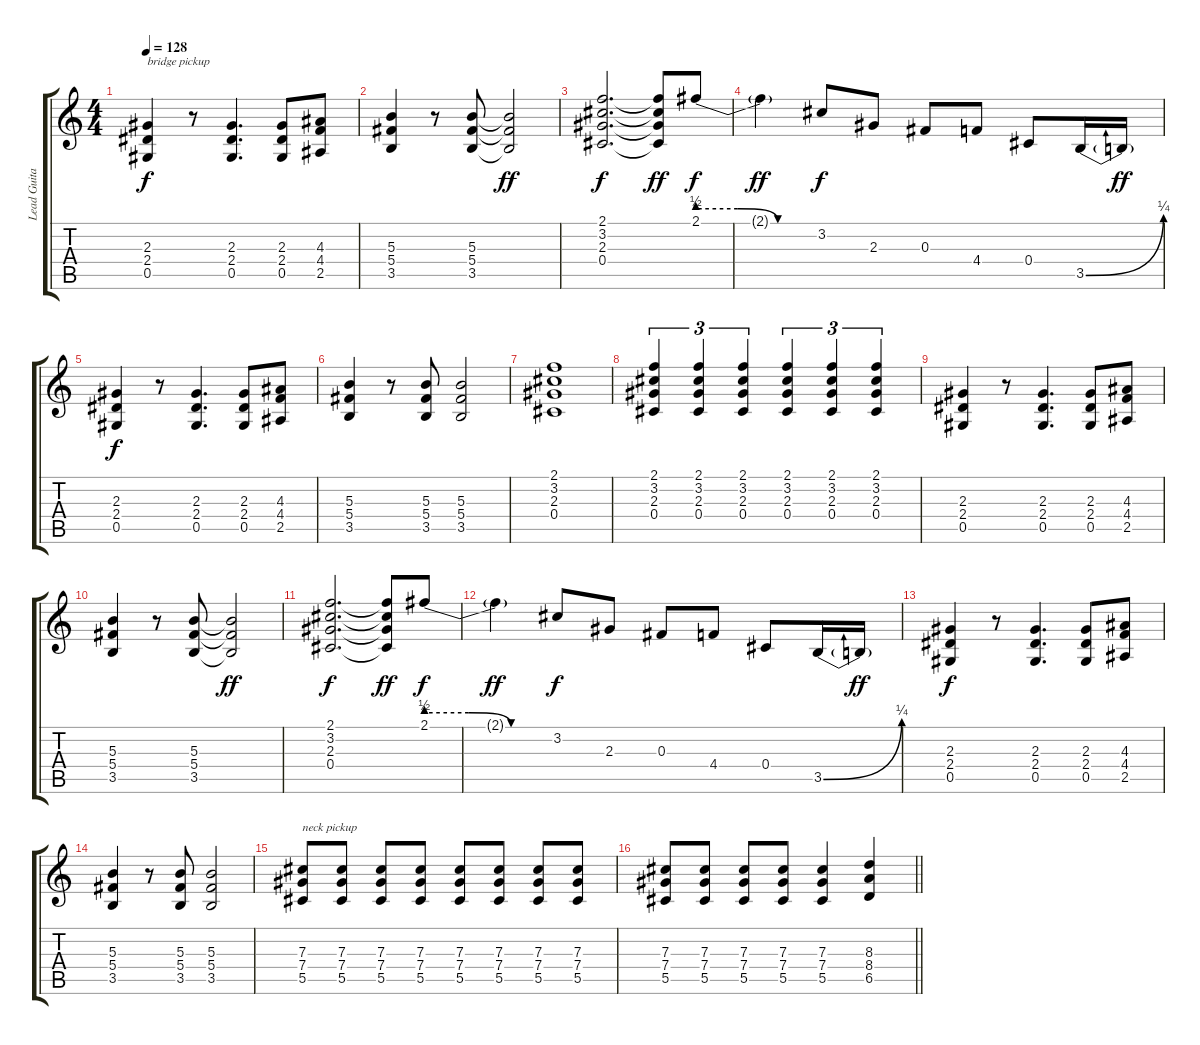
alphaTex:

\track ("Lead Guitar (Slash)" "Lead Guita") {instrument distortionguitar}
\staff {score tabs}
\tuning (Eb4 Bb3 Gb3 Db3 Ab2 Eb2) {hide}
\ts (4 4)
\tempo 128
\clef g2
\ks c
(2.3 2.4 0.5).4{txt "bridge pickup" dy f} r.8 (2.3 2.4 0.5).4{d} (2.3 2.4 0.5).8 (4.3 4.4 2.5).8 |
(5.3 5.4 3.5).4 r.8 (5.3 5.4 3.5).8 (5.3{t} 5.4{t} 3.5{t}).2{dy ff} |
(2.1 3.2 2.3 0.4).2{d dy f} (2.1{t} 3.2{t} 2.3{t} 0.4{t}).8{dy ff} 2.1{be (custom 0 2 20 2 40 0 60 0)}.8{dy f} |
2.1{t}.4{dy ff} 3.2.8{dy f} 2.3.8 0.3.8 4.4.8 0.4.8 3.5{be (bend 0 0 60 1)}.16 3.5{t}.16{dy ff} |
(2.3 2.4 0.5).4{dy f} r.8 (2.3 2.4 0.5).4{d} (2.3 2.4 0.5).8 (4.3 4.4 2.5).8 |
(5.3 5.4 3.5).4 r.8 (5.3 5.4 3.5).8 (5.3 5.4 3.5).2 |
(2.1 3.2 2.3 0.4).1 |
(2.1 3.2 2.3 0.4).4{tu (3 2)} (2.1 3.2 2.3 0.4).4{tu (3 2)} (2.1 3.2 2.3 0.4).4{tu (3 2)} (2.1 3.2 2.3 0.4).4{tu (3 2)} (2.1 3.2 2.3 0.4).4{tu (3 2)} (2.1 3.2 2.3 0.4).4{tu (3 2)} |
(2.3 2.4 0.5).4 r.8 (2.3 2.4 0.5).4{d} (2.3 2.4 0.5).8 (4.3 4.4 2.5).8 |
(5.3 5.4 3.5).4 r.8 (5.3 5.4 3.5).8 (5.3{t} 5.4{t} 3.5{t}).2{dy ff} |
(2.1 3.2 2.3 0.4).2{d dy f} (2.1{t} 3.2{t} 2.3{t} 0.4{t}).8{dy ff} 2.1{be (custom 0 2 20 2 40 0 60 0)}.8{dy f} |
2.1{t}.4{dy ff} 3.2.8{dy f} 2.3.8 0.3.8 4.4.8 0.4.8 3.5{be (bend 0 0 60 1)}.16 3.5{t}.16{dy ff} |
(2.3 2.4 0.5).4{dy f} r.8 (2.3 2.4 0.5).4{d} (2.3 2.4 0.5).8 (4.3 4.4 2.5).8 |
(5.3 5.4 3.5).4 r.8 (5.3 5.4 3.5).8 (5.3 5.4 3.5).2 |
(7.3 7.4 5.5).8{txt "neck pickup"} (7.3 7.4 5.5).8 (7.3 7.4 5.5).8 (7.3 7.4 5.5).8 (7.3 7.4 5.5).8 (7.3 7.4 5.5).8 (7.3 7.4 5.5).8 (7.3 7.4 5.5).8 |
\barLineRight lightlight
(7.3 7.4 5.5).8 (7.3 7.4 5.5).8 (7.3 7.4 5.5).8 (7.3 7.4 5.5).8 (7.3 7.4 5.5).4 (8.3 8.4 6.5).4
